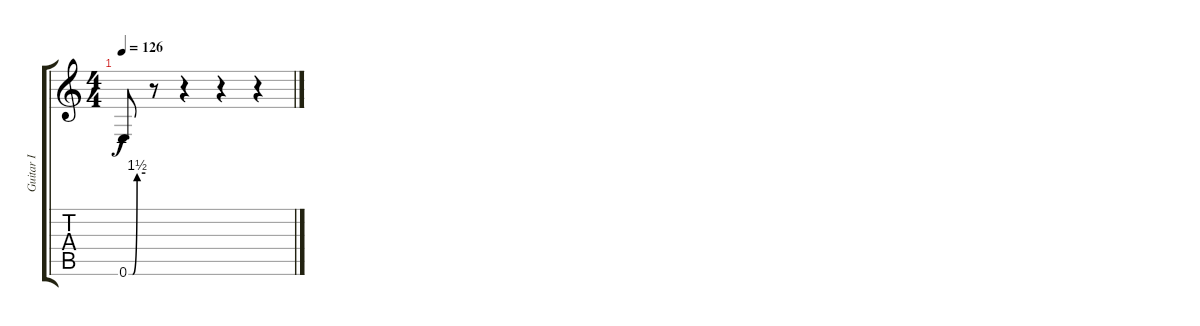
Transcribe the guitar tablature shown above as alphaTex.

\track ("Guitar I" "Guitar I") {instrument overdrivenguitar}
\staff {score tabs}
\tuning (E4 B3 G3 D3 A2 E2) {hide}
\ts (4 4)
\tempo 126
\clef g2
\ks c
0.6{be (custom 0 0 14 0 30 6 60 6)}.8{dy f volume 12 balance 8} r.8 r.4 r.4 r.4
